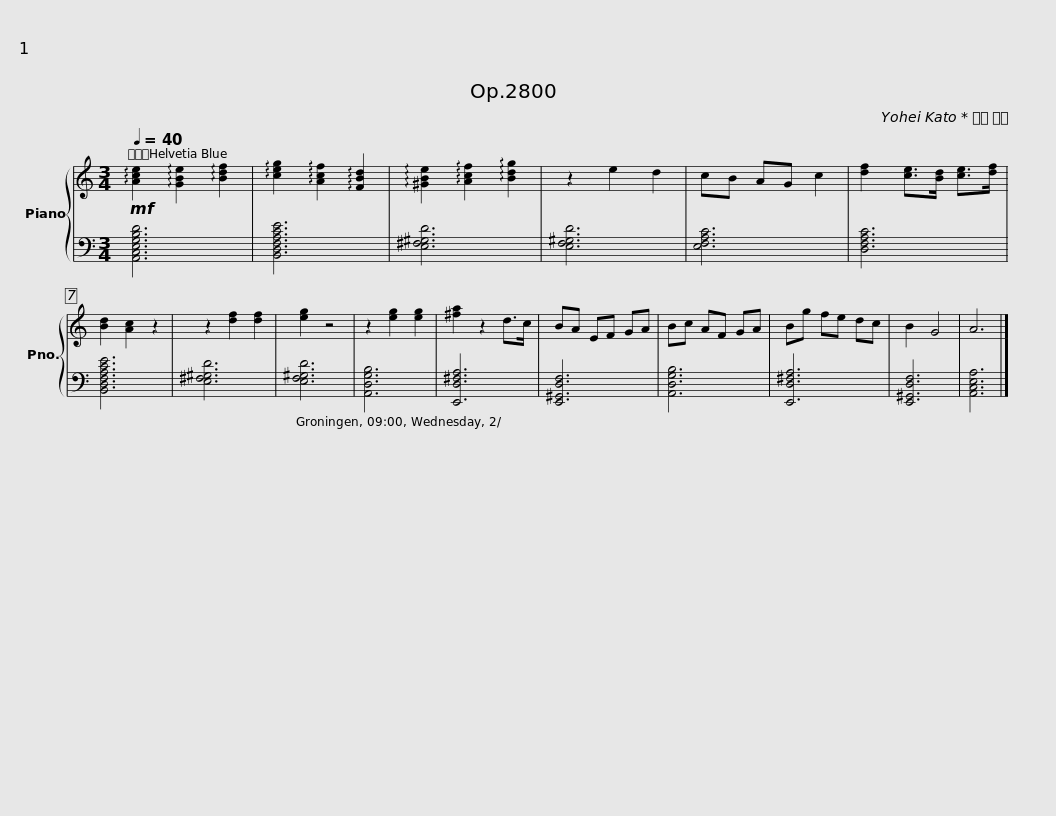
X:1
%%score { 1 | 2 }
L:1/8
Q:1/4=40
M:3/4
I:linebreak $
K:C
V:1 treble
V:2 bass
V:1
!mf! !arpeggio![Ace]2 !arpeggio![GBe]2 !arpeggio![Bdf]2 | !arpeggio![ceg]2 !arpeggio![Acf]2 !arpeggio![FBd]2 | !arpeggio![^GBe]2 !arpeggio![Acf]2 !arpeggio![Bdg]2 | z2 e2 d2 | cB AG c2 | %5
 [df]2 [ce]>[Bd] [ce]>[df] | [Bd]2 [Ac]2 z2 | z2 [df]2 [df]2 |$ [eg]2 z4 | z2 [eg]2 [eg]2 | %10
 [^fa]2 z2 d>c | BA EF GA | Bc AF GA | Bg fe dc | B2 G4 | %15
 A6 |] %16
V:2
 [A,,C,E,G,B,D]6 | [B,,D,F,A,CE]6 | [E,^F,^G,D]6 | [E,F,^G,D]6 | [E,F,A,C]6 | %5
 [D,F,A,C]6 | [B,,D,F,A,CE]6 | [E,^F,^G,D]6 |$ [E,F,^G,D]6 | [A,,D,G,B,]6 | %10
 [E,,D,^F,A,]6 | [E,,^G,,D,F,]6 | [A,,D,G,B,]6 | [E,,D,^F,A,]6 | [E,,^G,,D,F,]6 | %15
 [A,,C,E,A,]6 |] %16
